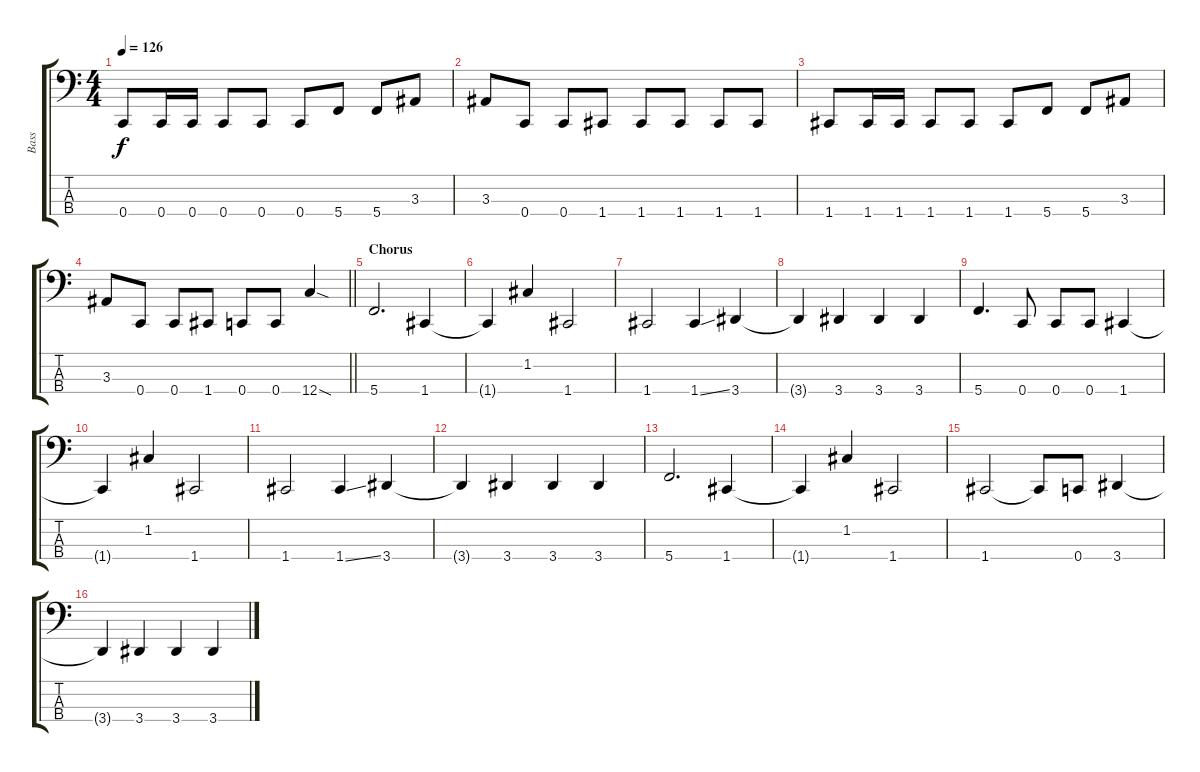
\track ("Bass" "Bass") {instrument electricbasspick}
\staff {score tabs}
\tuning (F2 C2 G1 C1) {hide}
\ts (4 4)
\tempo 126
\clef f4
\ks c
0.4.8{dy f} 0.4.16 0.4.16 0.4.8 0.4.8 0.4.8 5.4.8 5.4.8 3.3.8 |
3.3.8 0.4.8 0.4.8 1.4.8 1.4.8 1.4.8 1.4.8 1.4.8 |
1.4.8 1.4.16 1.4.16 1.4.8 1.4.8 1.4.8 5.4.8 5.4.8 3.3.8 |
\barLineRight lightlight
3.3.8 0.4.8 0.4.8 1.4.8 0.4.8 0.4.8 12.4{sod}.4 |
\section ("" "Chorus")
5.4.2{d} 1.4.4 |
1.4{t}.4 1.2.4 1.4.2 |
1.4.2 1.4{ss}.4 3.4.4 |
3.4{t}.4 3.4.4 3.4.4 3.4.4 |
5.4.4{d} 0.4.8 0.4.8 0.4.8 1.4.4 |
1.4{t}.4 1.2.4 1.4.2 |
1.4.2 1.4{ss}.4 3.4.4 |
3.4{t}.4 3.4.4 3.4.4 3.4.4 |
5.4.2{d} 1.4.4 |
1.4{t}.4 1.2.4 1.4.2 |
1.4.2 1.4{t}.8 0.4.8 3.4.4 |
3.4{t}.4 3.4.4 3.4.4 3.4.4
